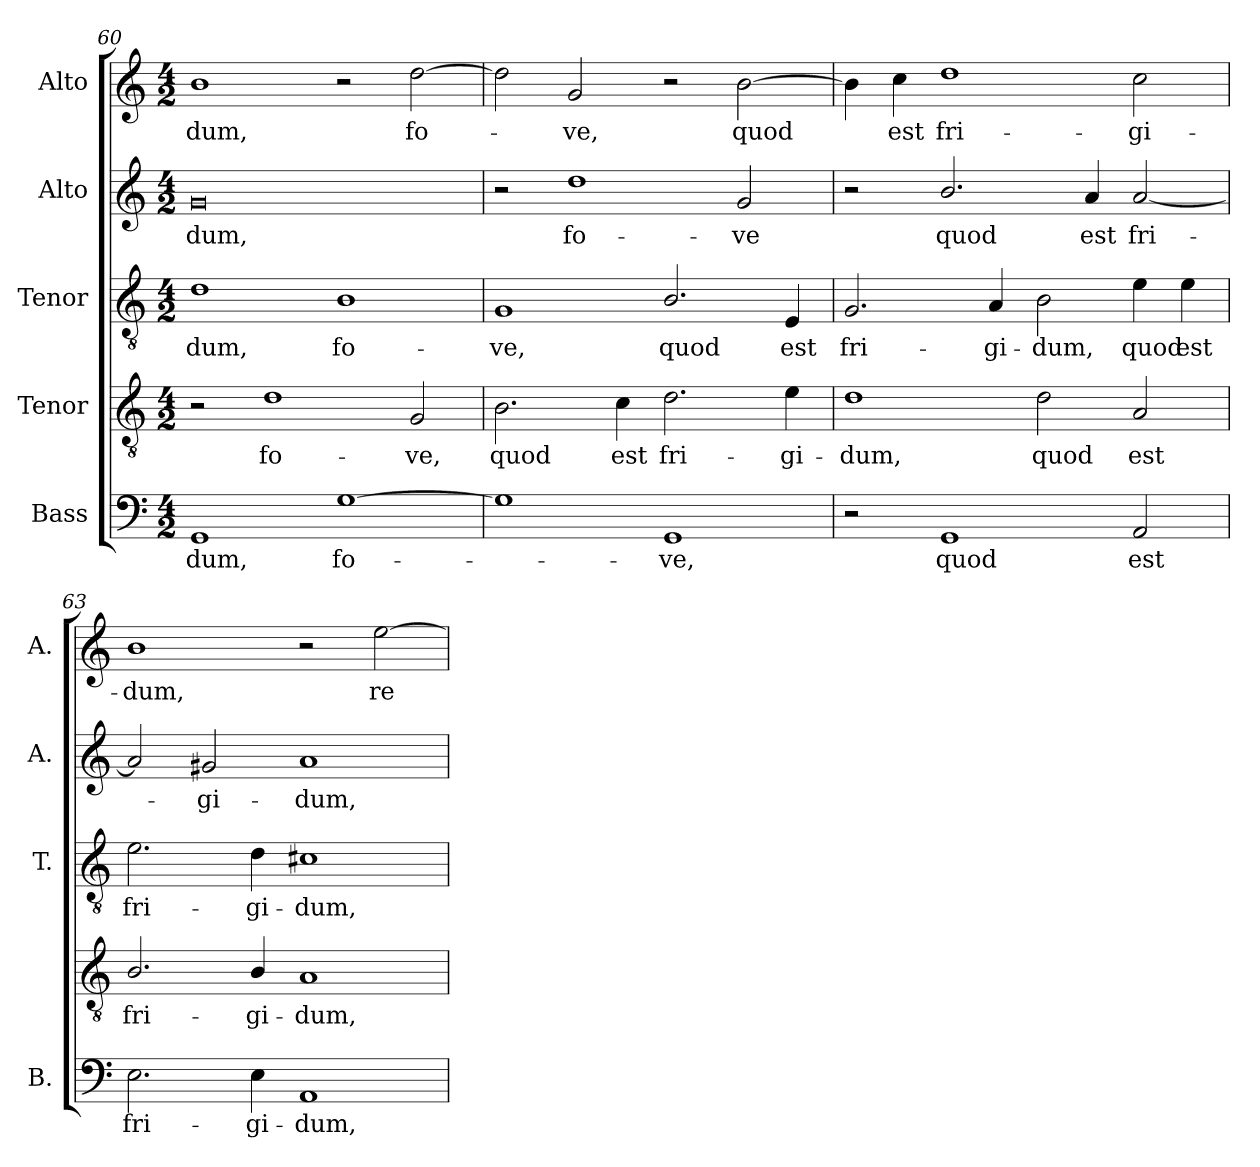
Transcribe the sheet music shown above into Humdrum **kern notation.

**kern	**text	**kern	**text	**kern	**text	**kern	**text	**kern	**text
*part5	*part5	*part4	*part4	*part3	*part3	*part2	*part2	*part1	*part1
*staff5	*staff5	*staff4	*staff4	*staff3	*staff3	*staff2	*staff2	*staff1	*staff1
*I"Bass	*	*I"Tenor	*	*I"Tenor	*	*I"Alto	*	*I"Alto	*
*I'B.	*	*	*	*I'T.	*	*I'A.	*	*I'A.	*
*clefF4	*	*clefGv2	*	*clefGv2	*	*clefG2	*	*clefG2	*
*	*	*ITrd7c12	*	*ITrd7c12	*	*	*	*	*
*k[]	*	*k[]	*	*k[]	*	*k[]	*	*k[]	*
*C:	*	*C:	*	*C:	*	*C:	*	*C:	*
*M4/2	*	*M4/2	*	*M4/2	*	*M4/2	*	*M4/2	*
=60	=60	=60	=60	=60	=60	=60	=60	=60	=60
!	!LO:LY:b:color=#000000	!	!	!	!	!	!	!	!
!	!	!	!	!	!LO:LY:b:color=#000000	!	!	!	!
!	!	!	!	!	!	!	!LO:LY:b:color=#000000	!	!
!	!	!	!	!	!	!	!	!	!LO:LY:b:color=#000000
1GGi	-dum,	2r	.	1Di	-dum,	0gi	-dum,	1bi	-dum,
!	!	!	!LO:LY:b:color=#000000	!	!	!	!	!	!
.	.	1Di	fo-	.	.	.	.	.	.
!	!LO:LY:b:color=#000000	!	!	!	!	!	!	!	!
!	!	!	!	!	!LO:LY:b:color=#000000	!	!	!	!
[1Gi	fo-	.	.	1BBi	fo-	.	.	2r	.
!	!	!	!LO:LY:b:color=#000000	!	!	!	!	!	!
!	!	!	!	!	!	!	!	!	!LO:LY:b:color=#000000
.	.	2GGi/	-ve,	.	.	.	.	[2ddi\	fo-
=61	=61	=61	=61	=61	=61	=61	=61	=61	=61
!	!	!	!LO:LY:b:color=#000000	!	!	!	!	!	!
!	!	!	!	!	!LO:LY:b:color=#000000	!	!	!	!
1Gi]	.	2.BBi\	quod	1GGi	-ve,	2r	.	2ddi\]	.
!	!	!	!	!	!	!	!LO:LY:b:color=#000000	!	!
!	!	!	!	!	!	!	!	!	!LO:LY:b:color=#000000
.	.	.	.	.	.	1ddi	fo-	2gi/	-ve,
!	!	!	!LO:LY:b:color=#000000	!	!	!	!	!	!
.	.	4Ci\	est	.	.	.	.	.	.
!	!LO:LY:b:color=#000000	!	!	!	!	!	!	!	!
!	!	!	!LO:LY:b:color=#000000	!	!	!	!	!	!
!	!	!	!	!	!LO:LY:b:color=#000000	!	!	!	!
1GGi	-ve,	2.Di\	fri-	2.BBi/	quod	.	.	2r	.
!	!	!	!	!	!	!	!LO:LY:b:color=#000000	!	!
!	!	!	!	!	!	!	!	!	!LO:LY:b:color=#000000
.	.	.	.	.	.	2gi/	-ve	[2bi\	quod
!	!	!	!LO:LY:b:color=#000000	!	!	!	!	!	!
!	!	!	!	!	!LO:LY:b:color=#000000	!	!	!	!
.	.	4Ei\	-gi-	4EEi/	est	.	.	.	.
=62	=62	=62	=62	=62	=62	=62	=62	=62	=62
!	!	!	!LO:LY:b:color=#000000	!	!	!	!	!	!
!	!	!	!	!	!LO:LY:b:color=#000000	!	!	!	!
2r	.	1Di	-dum,	2.GGi/	fri-	2r	.	4bi\]	.
!	!	!	!	!	!	!	!	!	!LO:LY:b:color=#000000
.	.	.	.	.	.	.	.	4cci\	est
!	!LO:LY:b:color=#000000	!	!	!	!	!	!	!	!
!	!	!	!	!	!	!	!LO:LY:b:color=#000000	!	!
!	!	!	!	!	!	!	!	!	!LO:LY:b:color=#000000
1GGi	quod	.	.	.	.	2.bi/	quod	1ddi	fri-
!	!	!	!	!	!LO:LY:b:color=#000000	!	!	!	!
.	.	.	.	4AAi/	-gi-	.	.	.	.
!	!	!	!LO:LY:b:color=#000000	!	!	!	!	!	!
!	!	!	!	!	!LO:LY:b:color=#000000	!	!	!	!
.	.	2Di\	quod	2BBi\	-dum,	.	.	.	.
!	!	!	!	!	!	!	!LO:LY:b:color=#000000	!	!
.	.	.	.	.	.	4ai/	est	.	.
!	!LO:LY:b:color=#000000	!	!	!	!	!	!	!	!
!	!	!	!LO:LY:b:color=#000000	!	!	!	!	!	!
!	!	!	!	!	!LO:LY:b:color=#000000	!	!	!	!
!	!	!	!	!	!	!	!LO:LY:b:color=#000000	!	!
!	!	!	!	!	!	!	!	!	!LO:LY:b:color=#000000
2AAi/	est	2AAi/	est	4Ei\	quod	[2ai/	fri-	2cci\	-gi-
!	!	!	!	!	!LO:LY:b:color=#000000	!	!	!	!
.	.	.	.	4Ei\	est	.	.	.	.
!!LO:PB:g=z
=63	=63	=63	=63	=63	=63	=63	=63	=63	=63
!	!LO:LY:b:color=#000000	!	!	!	!	!	!	!	!
!	!	!	!LO:LY:b:color=#000000	!	!	!	!	!	!
!	!	!	!	!	!LO:LY:b:color=#000000	!	!	!	!
!	!	!	!	!	!	!	!	!	!LO:LY:b:color=#000000
2.Ei\	fri-	2.BBi/	fri-	2.Ei\	fri-	2ai/]	.	1bi	-dum,
!	!	!	!	!	!	!	!LO:LY:b:color=#000000	!	!
.	.	.	.	.	.	2g#Xi/	-gi-	.	.
!	!LO:LY:b:color=#000000	!	!	!	!	!	!	!	!
!	!	!	!LO:LY:b:color=#000000	!	!	!	!	!	!
!	!	!	!	!	!LO:LY:b:color=#000000	!	!	!	!
4Ei\	-gi-	4BBi/	-gi-	4Di\	-gi-	.	.	.	.
!	!LO:LY:b:color=#000000	!	!	!	!	!	!	!	!
!	!	!	!LO:LY:b:color=#000000	!	!	!	!	!	!
!	!	!	!	!	!LO:LY:b:color=#000000	!	!	!	!
!	!	!	!	!	!	!	!LO:LY:b:color=#000000	!	!
1AAi	-dum,	1AAi	-dum,	1C#Xi	-dum,	1ai	-dum,	2r	.
!	!	!	!	!	!	!	!	!	!LO:LY:b:color=#000000
.	.	.	.	.	.	.	.	[2eei\	re-
=	=	=	=	=	=	=	=	=	=
*-	*-	*-	*-	*-	*-	*-	*-	*-	*-
